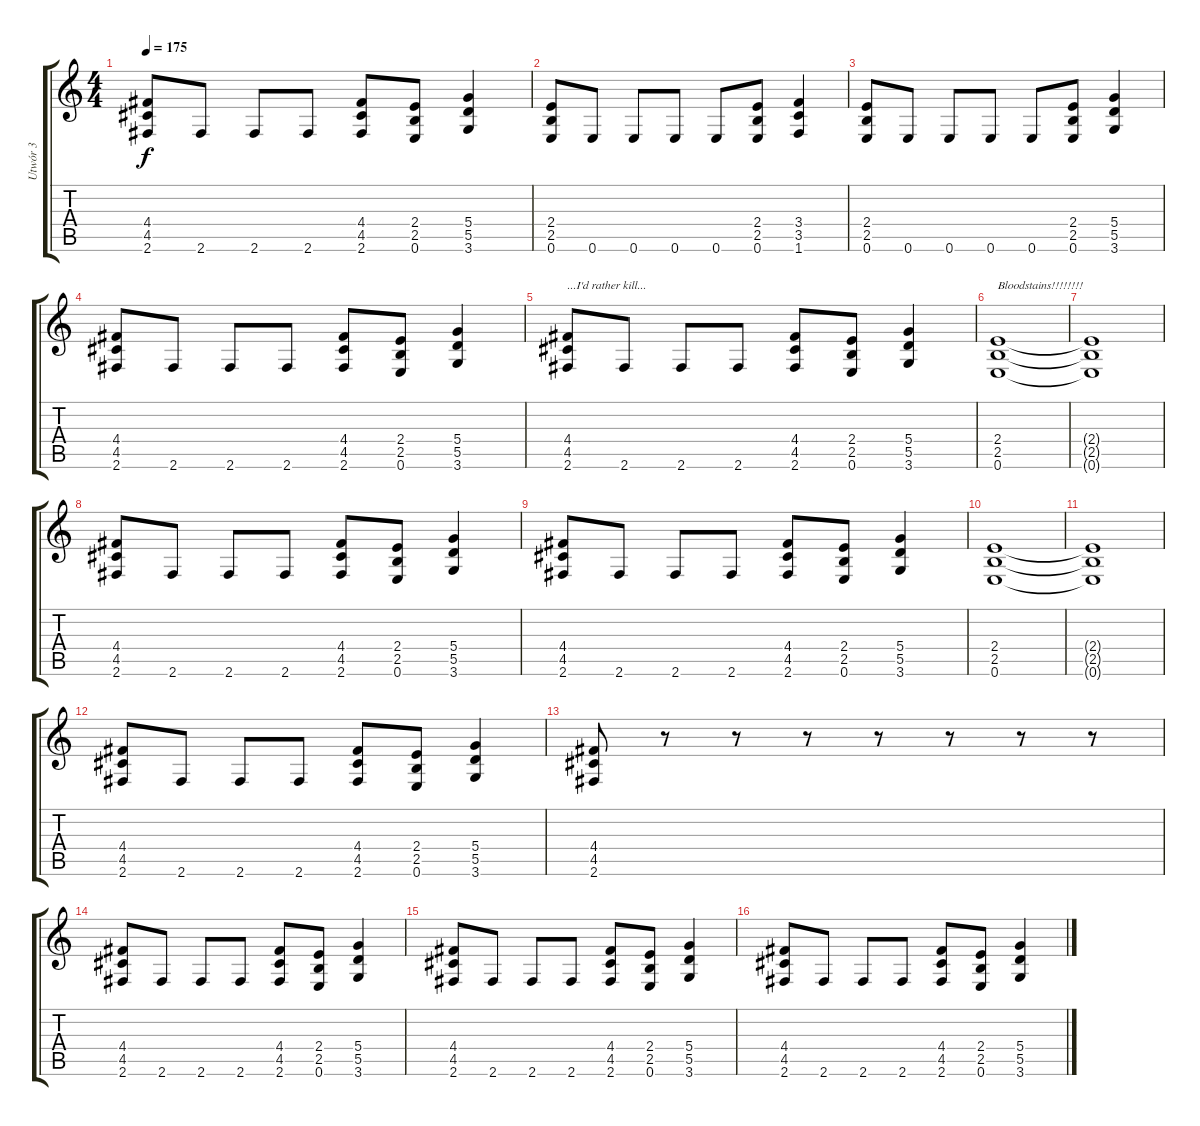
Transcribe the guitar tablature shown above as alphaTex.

\track ("Utwór 3" "Utwór 3") {instrument distortionguitar}
\staff {score tabs}
\tuning (E4 B3 G3 D3 A2 E2) {hide}
\ts (4 4)
\tempo 175
\clef g2
\ks c
(4.4 4.5 2.6).8{dy f} 2.6.8 2.6.8 2.6.8 (4.4 4.5 2.6).8 (2.4 2.5 0.6).8 (5.4 5.5 3.6).4 |
(2.4 2.5 0.6).8 0.6.8 0.6.8 0.6.8 0.6.8 (2.4 2.5 0.6).8 (3.4 3.5 1.6).4 |
(2.4 2.5 0.6).8 0.6.8 0.6.8 0.6.8 0.6.8 (2.4 2.5 0.6).8 (5.4 5.5 3.6).4 |
(4.4 4.5 2.6).8 2.6.8 2.6.8 2.6.8 (4.4 4.5 2.6).8 (2.4 2.5 0.6).8 (5.4 5.5 3.6).4 |
(4.4 4.5 2.6).8{txt "...I'd rather kill..."} 2.6.8 2.6.8 2.6.8 (4.4 4.5 2.6).8 (2.4 2.5 0.6).8 (5.4 5.5 3.6).4 |
(2.4 2.5 0.6).1{txt "Bloodstains!!!!!!!!"} |
(2.4{t} 2.5{t} 0.6{t}).1 |
(4.4 4.5 2.6).8 2.6.8 2.6.8 2.6.8 (4.4 4.5 2.6).8 (2.4 2.5 0.6).8 (5.4 5.5 3.6).4 |
(4.4 4.5 2.6).8 2.6.8 2.6.8 2.6.8 (4.4 4.5 2.6).8 (2.4 2.5 0.6).8 (5.4 5.5 3.6).4 |
(2.4 2.5 0.6).1 |
(2.4{t} 2.5{t} 0.6{t}).1 |
(4.4 4.5 2.6).8 2.6.8 2.6.8 2.6.8 (4.4 4.5 2.6).8 (2.4 2.5 0.6).8 (5.4 5.5 3.6).4 |
(4.4 4.5 2.6).8 r.8 r.8 r.8 r.8 r.8 r.8 r.8 |
(4.4 4.5 2.6).8 2.6.8 2.6.8 2.6.8 (4.4 4.5 2.6).8 (2.4 2.5 0.6).8 (5.4 5.5 3.6).4 |
(4.4 4.5 2.6).8 2.6.8 2.6.8 2.6.8 (4.4 4.5 2.6).8 (2.4 2.5 0.6).8 (5.4 5.5 3.6).4 |
(4.4 4.5 2.6).8 2.6.8 2.6.8 2.6.8 (4.4 4.5 2.6).8 (2.4 2.5 0.6).8 (5.4 5.5 3.6).4
